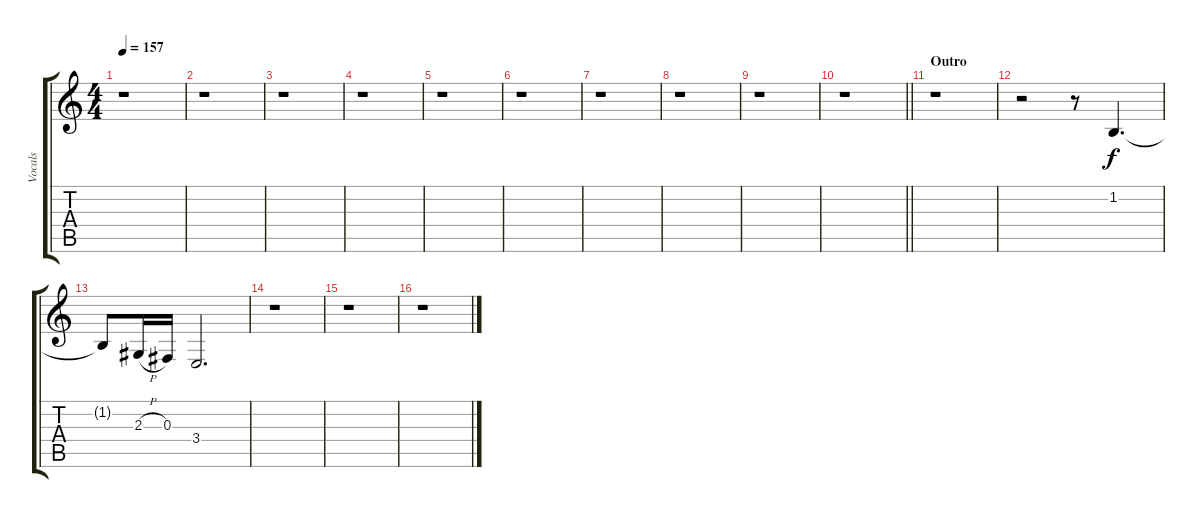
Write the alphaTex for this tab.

\track ("Vocals" "Vocals") {instrument bassoon}
\staff {score tabs}
\tuning (Eb4 Bb3 Gb3 Db3 Ab2 Db2) {hide}
\ts (4 4)
\tempo 157
\clef g2
\ks c
r.1{dy f} |
r.1 |
r.1 |
r.1 |
r.1 |
r.1 |
r.1 |
r.1 |
r.1 |
\barLineRight lightlight
r.1 |
\section ("" "Outro")
r.1 |
r.2 r.8 1.2.4{d} |
1.2{t}.8 2.3{h}.16 0.3.16 3.4.2{d} |
r.1 |
r.1 |
r.1
